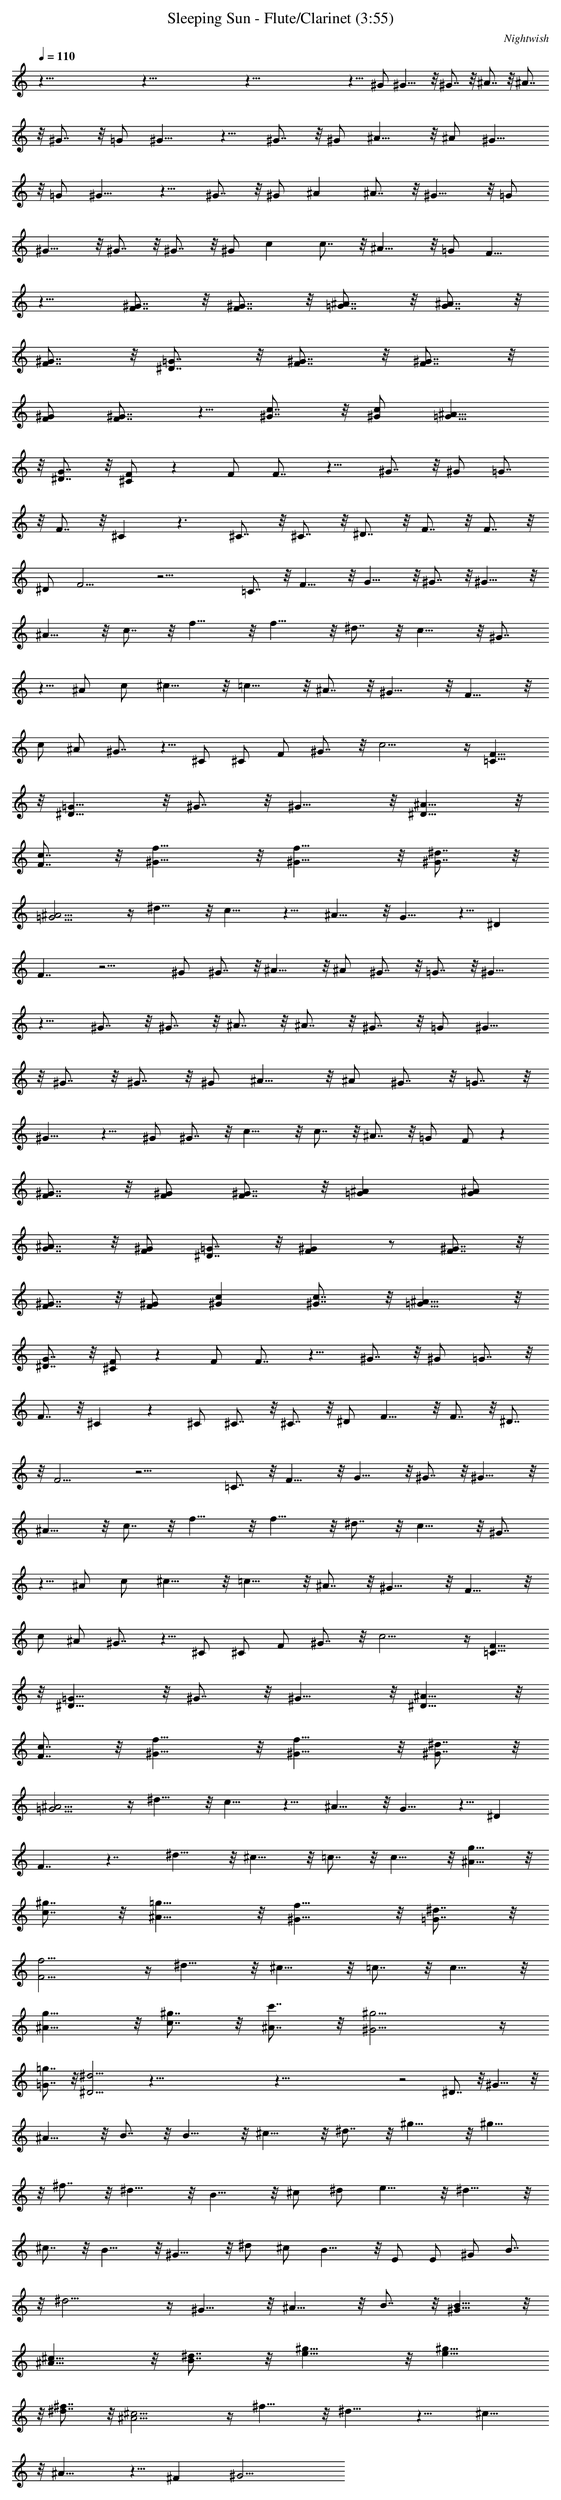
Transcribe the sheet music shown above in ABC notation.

X:1
T:Sleeping Sun - Flute/Clarinet (3:55)
C:Nightwish
L:1/4
Q:110
K:C
z117/8 z117/8 z117/8 z9/8 ^G/2 ^G11/8 z/8 ^G7/8 z/8 ^A7/8 z/8 ^A7/8
z/8 ^G7/8 z/8 =G/2 ^G11/8 z9/8 ^G7/8 z/8 ^G/2 ^A11/8 z/8 ^A/2 ^G11/8
z/8 =G/2 ^G11/8 z9/8 ^G7/8 z/8 ^G/2 ^A ^A7/8 z/8 ^G11/8 z/8 =G/2
^G11/8 z/8 ^G7/8 z/8 ^G7/8 z/8 ^G/2 c c7/8 z/8 ^A11/8 z/8 =G/2 F11/8
z9/8 [F7/8^G7/8] z/8 [F7/8^G7/8] z/8 [=G7/8^A7/8] z/8 [G7/8^A7/8] z/8
[F7/8^G7/8] z/8 [^D7/8=G7/8] z/8 [F7/8^G7/8] z/8 [F7/8^G7/8] z/8
[F/2^G/2] [F7/8^G7/8] z5/8 [^G7/8c7/8] z/8 [^G/2c/2] [=G11/8^A11/8]
z/8 [^D7/8G7/8] z/8 [^C/2F/2] z F/2 F7/8 z9/8 ^G7/8 z/8 ^G/2 =G7/8
z/8 F7/8 z/8 ^C z3/2 ^C7/8 z/8 ^C7/8 z/8 ^D7/8 z/8 F7/8 z/8 F7/8 z/8
^D/2 F13/4 z17/4 =C7/8 z/8 F11/8 z/8 G11/8 z/8 ^G7/8 z/8 ^G11/8 z/8
^A11/8 z/8 c7/8 z/8 f11/8 z/8 f11/8 z/8 ^d7/8 z/8 c11/8 z/8 ^G7/8
z5/8 ^A/2 c/2 ^c11/8 z/8 =c11/8 z/8 ^A7/8 z/8 ^G11/8 z/8 F11/8 z/8
c/2 ^A/2 ^G7/8 z5/8 ^C/2 ^C/2 F/2 ^G7/8 z/8 c15/4 z/4 [=C11/8F11/8]
z/8 [^D11/8=G11/8] z/8 ^G7/8 z/8 ^G11/8 z/8 [^D11/8^A11/8] z/8
[F7/8c7/8] z/8 [^G11/8f11/8] z/8 [^G11/8f11/8] z/8 [^G7/8^d7/8] z/8
[=G15/4^A15/4] z/4 ^d11/8 z/8 c11/8 z9/8 ^A11/8 z/8 G11/8 z5/8 ^D
F7/4 z15/4 ^G/2 ^G7/8 z/8 ^A11/8 z/8 ^A/2 ^G7/8 z/8 =G7/8 z/8 ^G11/8
z9/8 ^G7/8 z/8 ^G7/8 z/8 ^A7/8 z/8 ^A7/8 z/8 ^G7/8 z/8 =G/2 ^G11/8
z/8 ^G7/8 z/8 ^G7/8 z/8 ^G/2 ^A11/8 z/8 ^A/2 ^G7/8 z/8 =G7/8 z/8
^G11/8 z9/8 ^G/2 ^G7/8 z/8 c11/8 z/8 c7/8 z/8 ^A7/8 z/8 =G/2 F/2 z
[F7/8^G7/8] z/8 [F/2^G/2] [F7/8^G7/8] z/8 [=G^A] [G/2^A/2]
[G7/8^A7/8] z/8 [F/2^G/2] [^D7/8=G7/8] z/8 [F^G] z/2 [F7/8^G7/8] z/8
[F7/8^G7/8] z/8 [F/2^G/2] [^Gc] [^G7/8c7/8] z/8 [=G11/8^A11/8] z/8
[^D7/8G7/8] z/8 [^C/2F/2] z F/2 F7/8 z9/8 ^G7/8 z/8 ^G/2 =G7/8 z/8
F7/8 z/8 ^C z ^C/2 ^C7/8 z/8 ^C7/8 z/8 ^D/2 F11/8 z/8 F7/8 z/8 ^D7/8
z/8 F11/4 z17/4 =C7/8 z/8 F11/8 z/8 G11/8 z/8 ^G7/8 z/8 ^G11/8 z/8
^A11/8 z/8 c7/8 z/8 f11/8 z/8 f11/8 z/8 ^d7/8 z/8 c11/8 z/8 ^G7/8
z5/8 ^A/2 c/2 ^c11/8 z/8 =c11/8 z/8 ^A7/8 z/8 ^G11/8 z/8 F11/8 z/8
c/2 ^A/2 ^G7/8 z5/8 ^C/2 ^C/2 F/2 ^G7/8 z/8 c15/4 z/4 [=C11/8F11/8]
z/8 [^D11/8=G11/8] z/8 ^G7/8 z/8 ^G11/8 z/8 [^D11/8^A11/8] z/8
[F7/8c7/8] z/8 [^G11/8f11/8] z/8 [^G11/8f11/8] z/8 [^G7/8^d7/8] z/8
[=G15/4^A15/4] z/4 ^d11/8 z/8 c11/8 z9/8 ^A11/8 z/8 G11/8 z5/8 ^D
F7/4 z7/4 ^d11/8 z/8 ^c11/8 z/8 =c7/8 z/8 c11/8 z/8 [^A11/8g11/8] z/8
[c7/8^g7/8] z/8 [^A11/8=g11/8] z/8 [^G11/8f11/8] z/8 [=G7/8^d7/8] z/8
[F15/4f15/4] z/4 ^d11/8 z/8 ^c11/8 z/8 =c7/8 z/8 c11/8 z/8
[^A11/8g11/8] z/8 [c7/8^g7/8] z/8 [^A7/8c'7/8] z/8 [^G11/4^g11/4] z/4
[=G7/8=g7/8] z/8 [^D11/4^d11/4] z117/8 z117/8 z2 ^D7/8 z/8 ^G11/8 z/8
^A11/8 z/8 B7/8 z/8 B11/8 z/8 ^c11/8 z/8 ^d7/8 z/8 ^g11/8 z/8 ^g11/8
z/8 ^f7/8 z/8 ^d11/8 z/8 B11/8 z/8 ^c/2 ^d/2 e11/8 z/8 ^d11/8 z/8
^c7/8 z/8 B11/8 z/8 ^G11/8 z/8 ^d/2 ^c/2 B11/8 z/8 E/2 E/2 ^G/2 B7/8
z/8 ^d15/4 z/4 ^G11/8 z/8 ^A11/8 z/8 B7/8 z/8 [^G11/8B11/8] z/8
[^A11/8^c11/8] z/8 [B7/8^d7/8] z/8 [e11/8^g11/8] z/8 [e11/8^g11/8]
z/8 [^d7/8^f7/8] z/8 [^A15/4^c15/4] z/4 ^f11/8 z/8 ^d11/8 z9/8 ^c11/8
z/8 ^A11/8 z5/8 ^F ^G13/4
